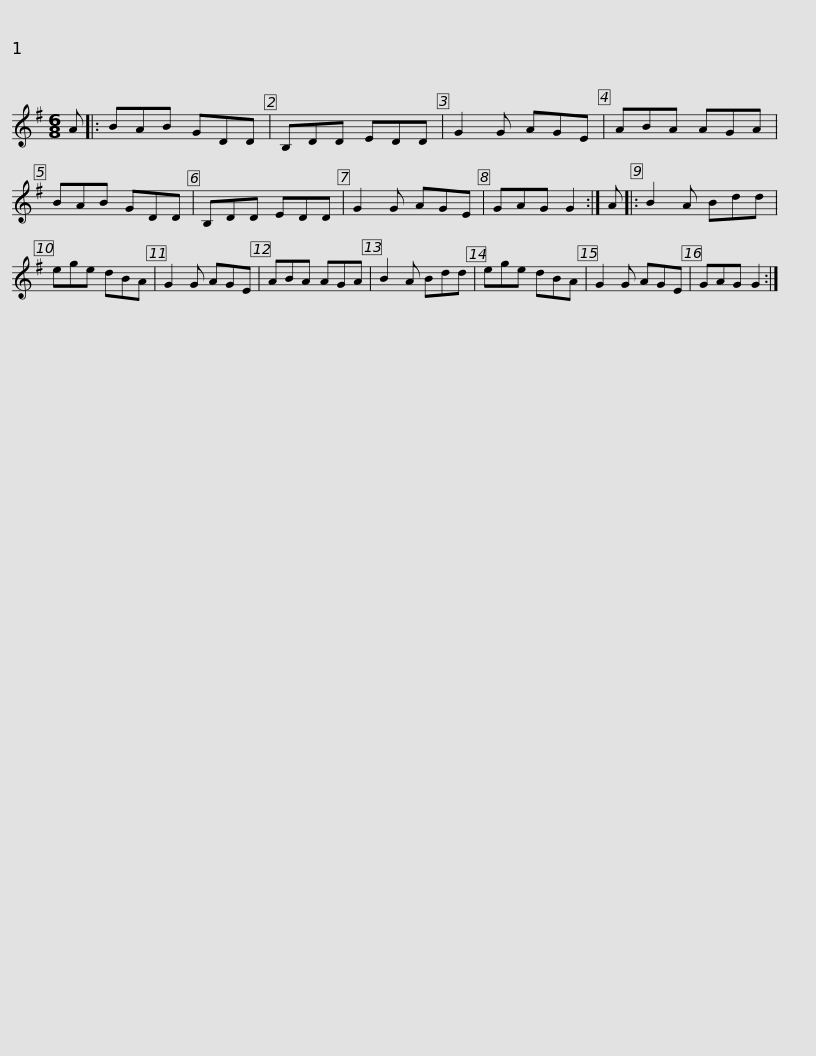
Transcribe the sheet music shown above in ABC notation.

X:1
L:1/8
M:6/8
I:linebreak $
K:G
V:1 treble
V:1
 A |: BAB GDD | B,DD EDD | G2 G AGE | ABA AGA | %5
 BAB GDD | B,DD EDD | G2 G AGE |$ GAG G2 :|$ A |: %10
 B2 A Bdd | ege dBA | G2 G AGE | ABA AGA | B2 A Bdd | %15
 ege dBA | G2 G AGE |$ GAG G2 :| %18
